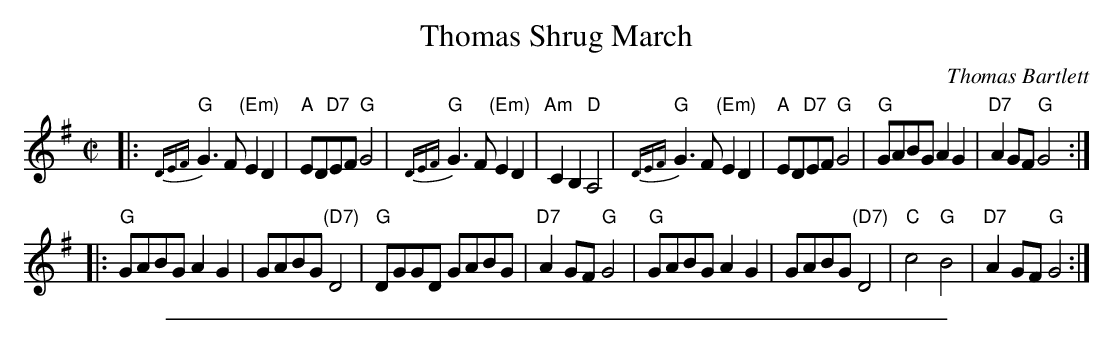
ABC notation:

X:1
T: Thomas Shrug March
C: Thomas Bartlett
M: C|
L: 1/8
K: G
|:\
"G"{DEF}G3F "(Em)"E2D2 | "A"ED"D7"EF "G"G4 |\
"G"{DEF}G3F "(Em)"E2D2 | "Am"C2B,2 "D"A,4 |\
"G"{DEF}G3F "(Em)"E2D2 | "A"ED"D7"EF "G"G4 |\
"G"GABG A2G2 | "D7"A2GF "G"G4 :|
|:\
"G"GABG A2G2 | GABG "(D7)"D4 |\
"G"DGGD GABG | "D7"A2GF "G"G4 |\
"G"GABG A2G2 | GABG "(D7)"D4 |\
"C"c4 "G"B4 | "D7"A2GF "G"G4 :|
